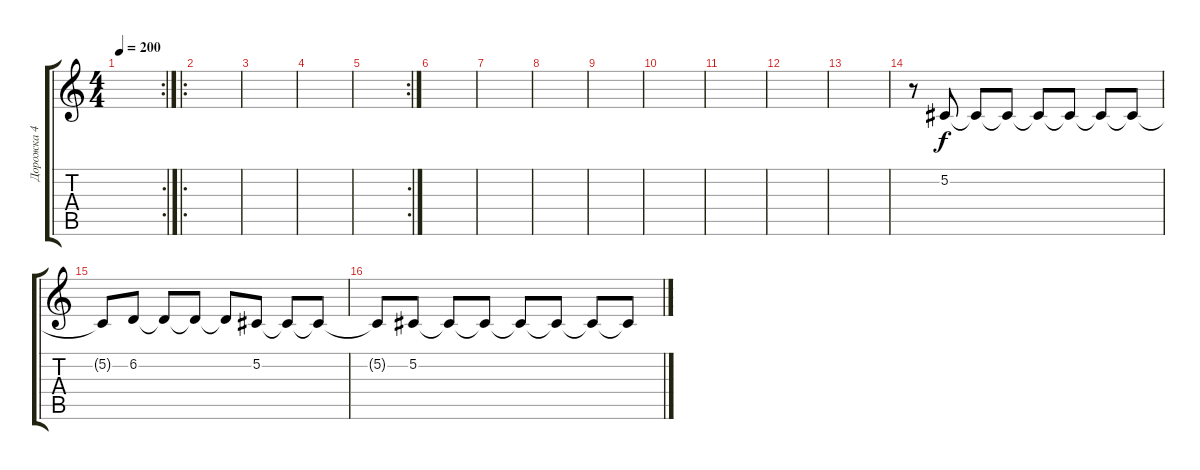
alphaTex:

\track ("Дорожка 4" "Дорожка 4") {instrument tremolostrings}
\staff {score tabs}
\tuning (Db4 Ab3 E3 B2 Gb2 Db2) {hide}
\rc 2
\ts (4 4)
\tempo 200
\clef g2
\ks c
|
\ro
|
|
|
\rc 2
|
|
|
|
|
|
|
|
|
r.8 5.2.8 5.2{t}.8 5.2{t}.8 5.2{t}.8 5.2{t}.8 5.2{t}.8 5.2{t}.8 |
5.2{t}.8 6.2.8 6.2{t}.8 6.2{t}.8 6.2{t}.8 5.2.8 5.2{t}.8 5.2{t}.8 |
5.2{t}.8 5.2.8 5.2{t}.8 5.2{t}.8 5.2{t}.8 5.2{t}.8 5.2{t}.8 5.2{t}.8
